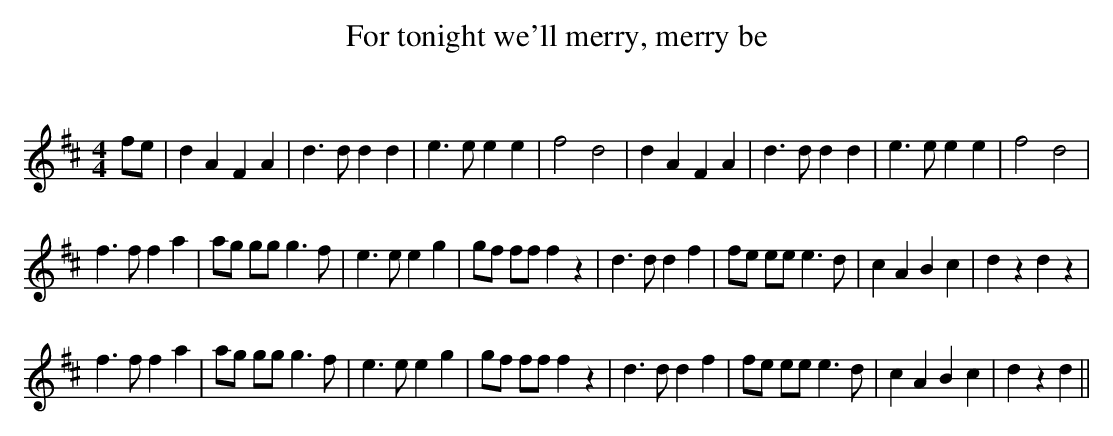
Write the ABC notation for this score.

X:1
T: For tonight we'll merry, merry be
C:
Q: 232
K:D
M:4/4
L:1/8
fe|d2 A2 F2 A2|d3d d2 d2|e3e e2 e2|f4 d4|d2 A2 F2 A2|d3d d2 d2|e3e e2 e2|f4 d4|
f3f f2 a2|ag gg g3f|e3e e2 g2|gf ff f2 z2|d3d d2 f2|fe ee e3d|c2 A2 B2 c2|d2 z2 d2 z2|
f3f f2 a2|ag gg g3f|e3e e2 g2|gf ff f2 z2|d3d d2 f2|fe ee e3d|c2 A2 B2 c2|d2 z2 d2||
